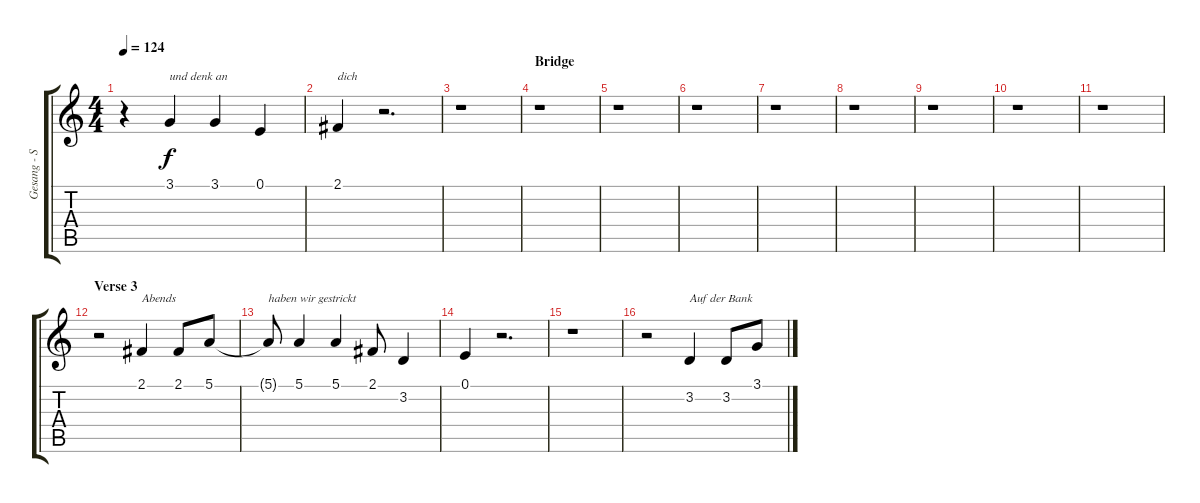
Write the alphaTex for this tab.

\track ("Gesang - Sahnie" "Gesang - S") {instrument tenorsax}
\staff {score tabs}
\tuning (E4 B3 G3 D3 A2 E2) {hide}
\ts (4 4)
\tempo 124
\clef g2
\ks c
r.4{dy f} 3.1.4{txt "und denk an"} 3.1.4 0.1.4 |
2.1.4{txt "dich"} r.2{d} |
r.1 |
\section ("" "Bridge")
r.1 |
r.1 |
r.1 |
r.1 |
r.1 |
r.1 |
r.1 |
r.1 |
\section ("" "Verse 3")
r.2 2.1.4{txt "Abends "} 2.1.8 5.1.8 |
5.1{t}.8{txt "haben wir gestrickt"} 5.1.4 5.1.4 2.1.8 3.2.4 |
0.1.4 r.2{d} |
r.1 |
r.2 3.2.4{txt "Auf der Bank"} 3.2.8 3.1.8
